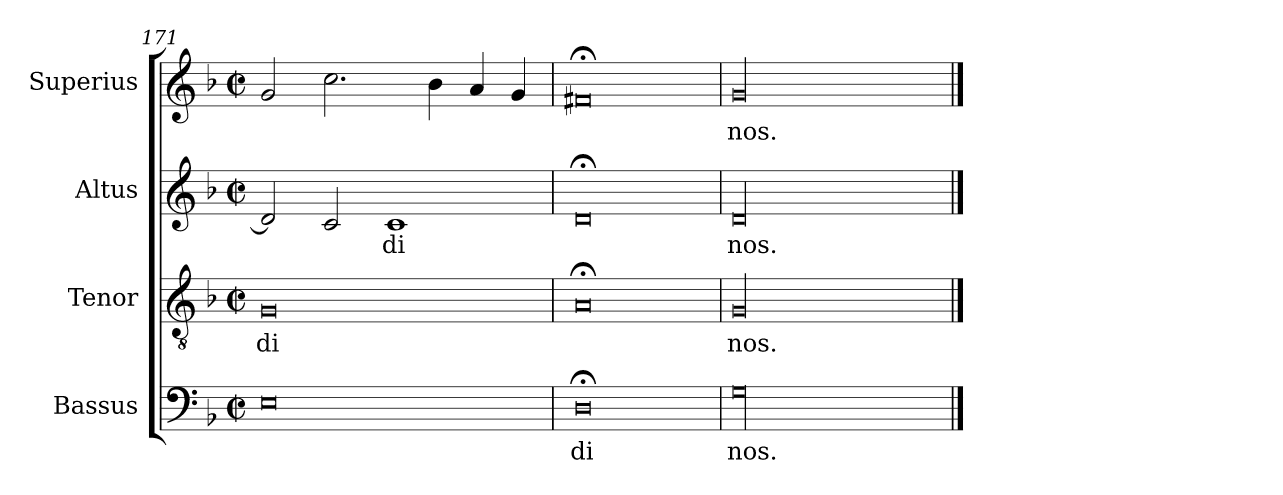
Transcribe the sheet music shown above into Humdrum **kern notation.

**kern	**text	**kern	**text	**kern	**text	**kern	**text
*part4	*part4	*part3	*part3	*part2	*part2	*part1	*part1
*staff4	*staff4	*staff3	*staff3	*staff2	*staff2	*staff1	*staff1
*I"Bassus	*	*I"Tenor	*	*I"Altus	*	*I"Superius	*
*I'B.	*	*I'T.	*	*I'Alt.	*	*I'S.	*
*clefF4	*	*clefGv2	*	*clefG2	*	*clefG2	*
*	*	*ITrd7c12	*	*	*	*	*
*k[b-]	*	*k[b-]	*	*k[b-]	*	*k[b-]	*
*F:	*	*F:	*	*F:	*	*F:	*
*M2/2	*	*M2/2	*	*M2/2	*	*M2/2	*
*met(c|)	*	*met(c|)	*	*met(c|)	*	*met(c|)	*
=171	=171	=171	=171	=171	=171	=171	=171
!	!	!	!LO:LY:b:color=#000000	!	!	!	!
0Ei	.	0GGi	-di	2di/]	.	2gi/	.
.	.	.	.	2ci/	.	2.cci\	.
!	!	!	!	!	!LO:LY:b:color=#000000	!	!
.	.	.	.	1ci	-di	.	.
.	.	.	.	.	.	4b-i\	.
.	.	.	.	.	.	4ai/	.
.	.	.	.	.	.	4gi/	.
=172	=172	=172	=172	=172	=172	=172	=172
!	!LO:LY:b:color=#000000	!	!	!	!	!	!
0D;i	-di	0AA;i	.	0d;i	.	0f#X;i	.
=173	=173	=173	=173	=173	=173	=173	=173
!	!LO:LY:b:color=#000000	!	!	!	!	!	!
!	!	!	!LO:LY:b:color=#000000	!	!	!	!
!	!	!	!	!	!LO:LY:b:color=#000000	!	!
!	!	!	!	!	!	!	!LO:LY:b:color=#000000
00Gi	nos.	00GGi	nos.	00di	nos.	00gi	nos.
==	==	==	==	==	==	==	==
*-	*-	*-	*-	*-	*-	*-	*-
